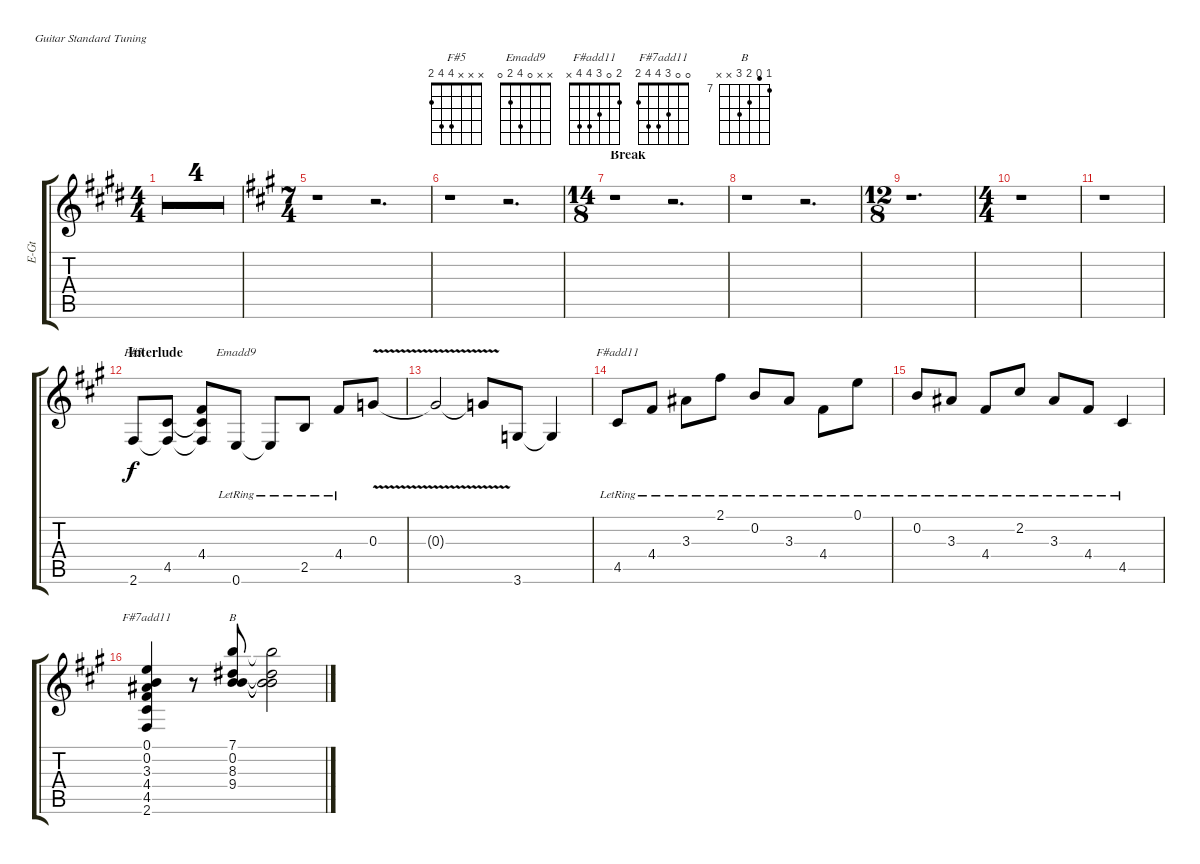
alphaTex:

\defaultSystemsLayout 4
\bracketExtendMode groupsimilarinstruments
\otherSystemsTrackNameOrientation horizontal
\track ("Clean Guitar" "E-Gt") {multiBarRest instrument electricguitarclean}
\staff {score tabs}
\tuning (E4 B3 G3 D3 A2 E2)
\chord ("F#5" x x x 4 4 2) {showfingering false}
\chord ("Emadd9" x x 0 4 2 0) {showfingering false}
\chord ("F#add11" 2 0 3 4 4 x) {showfingering false}
\chord ("F#7add11" 0 0 3 4 4 2) {showfingering false}
\chord ("B" 7 6 8 9 x x) {firstfret 7 showfingering false}
\ts (4 4)
\tempo 146
\clef g2
\ks e
r.1{dy f beam Down} |
r.1{beam Down} |
r.1{beam Down} |
\barLineRight lightlight
r.1{beam Down} |
\ts (7 4)
\beaming (8 2 2 2 2 2 2 2)
\ks a
r.1{beam Down} r.2{d beam Down} |
r.1{beam Down} r.2{d beam Down} |
\ts (14 8)
\beaming (8 3 3 4 4)
\section ("" "Break")
r.1{beam Down} r.2{d beam Down} |
r.1{beam Down} r.2{d beam Down} |
\ts (12 8)
\beaming (8 3 3 4 4)
r.1{d beam Down} |
\ts (4 4)
\beaming (8 2 2 2 2)
r.1{beam Down} |
r.1{beam Down} |
\section ("" "Interlude")
2.6{acc #}.8{ch "F#5" beam Up} (4.5{acc #} 2.6{t acc #}).8{beam Up} (4.4{acc #} 4.5{t acc #} 2.6{t acc #}).8{beam Up} 0.6{lr acc forcenatural}.8{ch "Emadd9" beam Up} 0.6{lr t acc forcenatural}.8{beam Up} 2.5{lr acc forcenatural}.8{beam Up} 4.4{lr acc #}.8{beam Up} 0.3{v acc forcenatural}.8{beam Up} |
0.3{v t acc forcenatural}.2{beam Up} 0.3{v t acc forcenatural}.8{beam Up} 3.6{acc forcenatural}.8{beam Up} 3.6{t acc forcenatural}.4{beam Up} |
4.5{lr acc #}.8{ch "F#add11" beam Up} 4.4{lr acc #}.8{beam Up} 3.3{lr acc #}.8{beam Down} 2.1{lr acc #}.8{beam Down} 0.2{lr acc forcenatural}.8{beam Up} 3.3{lr acc #}.8{beam Up} 4.4{lr acc #}.8{beam Down} 0.1{lr acc forcenatural}.8{beam Down} |
0.2{lr acc forcenatural}.8{beam Up} 3.3{lr acc #}.8{beam Up} 4.4{lr acc #}.8{beam Up} 2.2{lr acc #}.8{beam Up} 3.3{lr acc #}.8{beam Up} 4.4{lr acc #}.8{beam Up} 4.5{lr acc #}.4{beam Up} |
(2.6{acc #} 4.5{acc #} 4.4{acc #} 3.3{acc #} 0.2{acc forcenatural} 0.1{acc forcenatural}).4{ch "F#7add11" beam Up} r.8{beam Up} (7.1{acc forcenatural} 0.2{acc forcenatural} 8.3{acc #} 9.4{acc forcenatural}).8{ch "B" beam Down} (7.1{t acc forcenatural} 0.2{t acc forcenatural} 8.3{t acc #} 9.4{t acc forcenatural}).2{beam Down}
